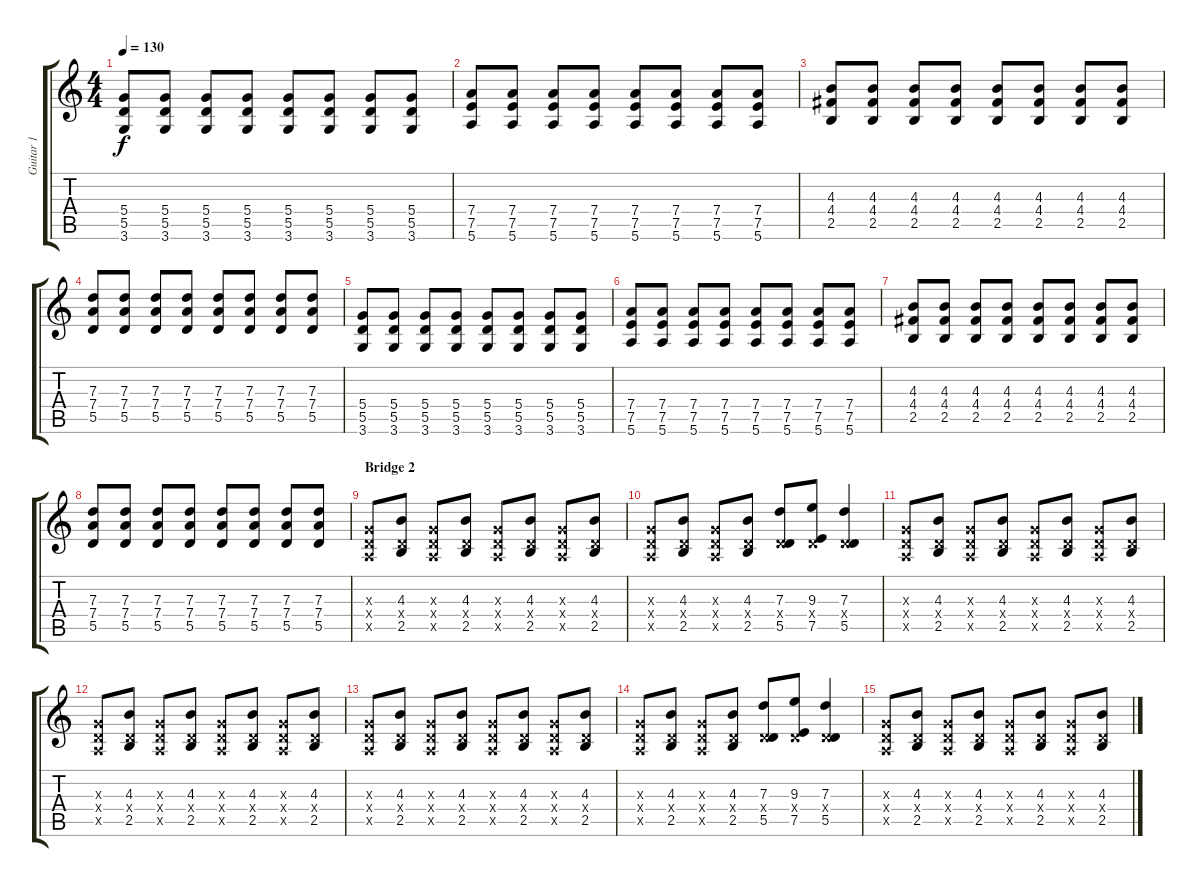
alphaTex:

\track ("Guitar 1" "Guitar 1") {instrument distortionguitar}
\staff {score tabs}
\tuning (E4 B3 G3 D3 A2 E2) {hide}
\ts (4 4)
\tempo 130
\clef g2
\ks c
(5.4 5.5 3.6).8{dy f} (5.4 5.5 3.6).8 (5.4 5.5 3.6).8 (5.4 5.5 3.6).8 (5.4 5.5 3.6).8 (5.4 5.5 3.6).8 (5.4 5.5 3.6).8 (5.4 5.5 3.6).8 |
(7.4 7.5 5.6).8 (7.4 7.5 5.6).8 (7.4 7.5 5.6).8 (7.4 7.5 5.6).8 (7.4 7.5 5.6).8 (7.4 7.5 5.6).8 (7.4 7.5 5.6).8 (7.4 7.5 5.6).8 |
(4.3 4.4 2.5).8 (4.3 4.4 2.5).8 (4.3 4.4 2.5).8 (4.3 4.4 2.5).8 (4.3 4.4 2.5).8 (4.3 4.4 2.5).8 (4.3 4.4 2.5).8 (4.3 4.4 2.5).8 |
(7.3 7.4 5.5).8 (7.3 7.4 5.5).8 (7.3 7.4 5.5).8 (7.3 7.4 5.5).8 (7.3 7.4 5.5).8 (7.3 7.4 5.5).8 (7.3 7.4 5.5).8 (7.3 7.4 5.5).8 |
(5.4 5.5 3.6).8 (5.4 5.5 3.6).8 (5.4 5.5 3.6).8 (5.4 5.5 3.6).8 (5.4 5.5 3.6).8 (5.4 5.5 3.6).8 (5.4 5.5 3.6).8 (5.4 5.5 3.6).8 |
(7.4 7.5 5.6).8 (7.4 7.5 5.6).8 (7.4 7.5 5.6).8 (7.4 7.5 5.6).8 (7.4 7.5 5.6).8 (7.4 7.5 5.6).8 (7.4 7.5 5.6).8 (7.4 7.5 5.6).8 |
(4.3 4.4 2.5).8 (4.3 4.4 2.5).8 (4.3 4.4 2.5).8 (4.3 4.4 2.5).8 (4.3 4.4 2.5).8 (4.3 4.4 2.5).8 (4.3 4.4 2.5).8 (4.3 4.4 2.5).8 |
(7.3 7.4 5.5).8 (7.3 7.4 5.5).8 (7.3 7.4 5.5).8 (7.3 7.4 5.5).8 (7.3 7.4 5.5).8 (7.3 7.4 5.5).8 (7.3 7.4 5.5).8 (7.3 7.4 5.5).8 |
\section ("" "Bridge 2")
(0.3{x} 0.4{x} 0.5{x}).8 (4.3 0.4{x} 2.5).8 (0.3{x} 0.4{x} 0.5{x}).8 (4.3 0.4{x} 2.5).8 (0.3{x} 0.4{x} 0.5{x}).8 (4.3 0.4{x} 2.5).8 (0.3{x} 0.4{x} 0.5{x}).8 (4.3 0.4{x} 2.5).8 |
(0.3{x} 0.4{x} 0.5{x}).8 (4.3 0.4{x} 2.5).8 (0.3{x} 0.4{x} 0.5{x}).8 (4.3 0.4{x} 2.5).8 (7.3 0.4{x} 5.5).8 (9.3 0.4{x} 7.5).8 (7.3 0.4{x} 5.5).4 |
(0.3{x} 0.4{x} 0.5{x}).8 (4.3 0.4{x} 2.5).8 (0.3{x} 0.4{x} 0.5{x}).8 (4.3 0.4{x} 2.5).8 (0.3{x} 0.4{x} 0.5{x}).8 (4.3 0.4{x} 2.5).8 (0.3{x} 0.4{x} 0.5{x}).8 (4.3 0.4{x} 2.5).8 |
(0.3{x} 0.4{x} 0.5{x}).8 (4.3 0.4{x} 2.5).8 (0.3{x} 0.4{x} 0.5{x}).8 (4.3 0.4{x} 2.5).8 (0.3{x} 0.4{x} 0.5{x}).8 (4.3 0.4{x} 2.5).8 (0.3{x} 0.4{x} 0.5{x}).8 (4.3 0.4{x} 2.5).8 |
(0.3{x} 0.4{x} 0.5{x}).8 (4.3 0.4{x} 2.5).8 (0.3{x} 0.4{x} 0.5{x}).8 (4.3 0.4{x} 2.5).8 (0.3{x} 0.4{x} 0.5{x}).8 (4.3 0.4{x} 2.5).8 (0.3{x} 0.4{x} 0.5{x}).8 (4.3 0.4{x} 2.5).8 |
(0.3{x} 0.4{x} 0.5{x}).8 (4.3 0.4{x} 2.5).8 (0.3{x} 0.4{x} 0.5{x}).8 (4.3 0.4{x} 2.5).8 (7.3 0.4{x} 5.5).8 (9.3 0.4{x} 7.5).8 (7.3 0.4{x} 5.5).4 |
(0.3{x} 0.4{x} 0.5{x}).8 (4.3 0.4{x} 2.5).8 (0.3{x} 0.4{x} 0.5{x}).8 (4.3 0.4{x} 2.5).8 (0.3{x} 0.4{x} 0.5{x}).8 (4.3 0.4{x} 2.5).8 (0.3{x} 0.4{x} 0.5{x}).8 (4.3 0.4{x} 2.5).8
